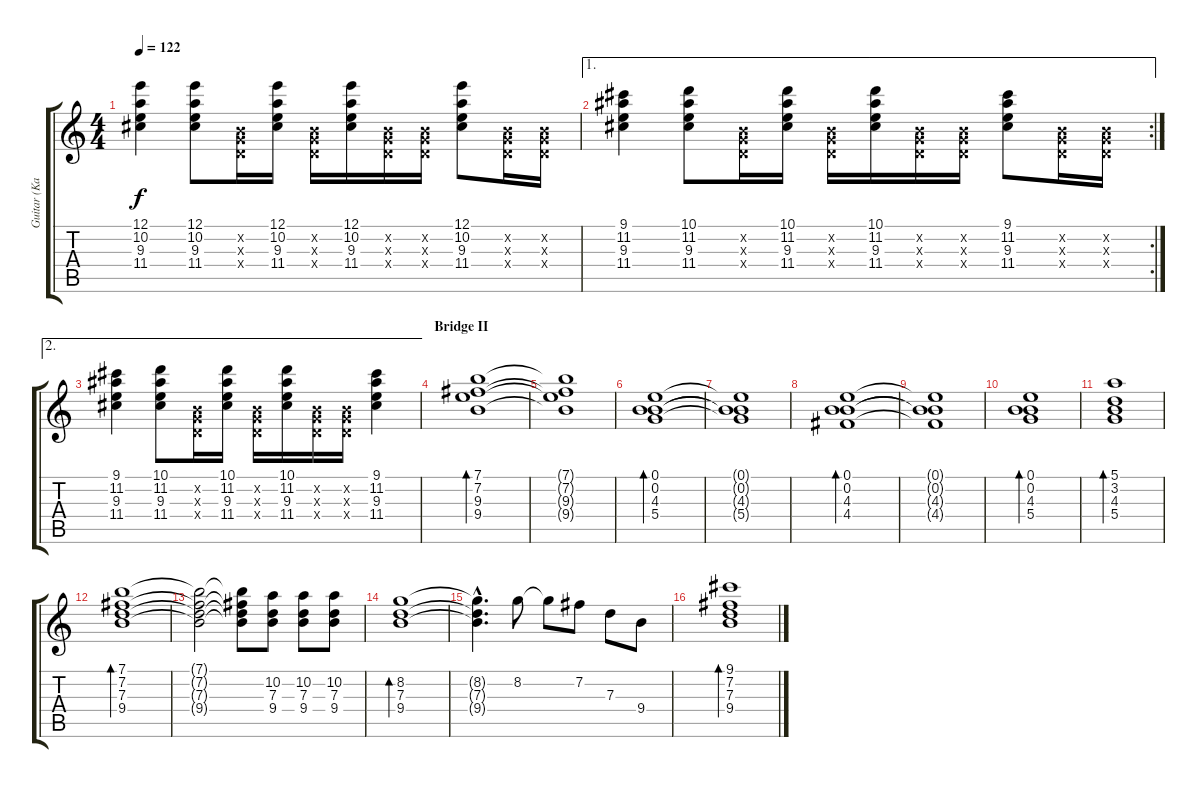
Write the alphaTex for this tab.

\track ("Guitar (Kaoru)" "Guitar (Ka") {instrument electricguitarclean}
\staff {score tabs}
\tuning (E4 B3 G3 D3 A2 E2) {hide}
\ts (4 4)
\tempo 122
\clef g2
\ks c
(12.1 10.2 9.3 11.4).4{dy f} (12.1 10.2 9.3 11.4).8 (0.2{x} 0.3{x} 0.4{x}).16 (12.1 10.2 9.3 11.4).16 (0.2{x} 0.3{x} 0.4{x}).16 (12.1 10.2 9.3 11.4).16 (0.2{x} 0.3{x} 0.4{x}).16 (0.2{x} 0.3{x} 0.4{x}).16 (12.1 10.2 9.3 11.4).8 (0.2{x} 0.3{x} 0.4{x}).16 (0.2{x} 0.3{x} 0.4{x}).16 |
\ae 1
\rc 2
(9.1 11.2 9.3 11.4).4 (10.1 11.2 9.3 11.4).8 (0.2{x} 0.3{x} 0.4{x}).16 (10.1 11.2 9.3 11.4).16 (0.2{x} 0.3{x} 0.4{x}).16 (10.1 11.2 9.3 11.4).16 (0.2{x} 0.3{x} 0.4{x}).16 (0.2{x} 0.3{x} 0.4{x}).16 (9.1 11.2 9.3 11.4).8 (0.2{x} 0.3{x} 0.4{x}).16 (0.2{x} 0.3{x} 0.4{x}).16 |
\ae 2
(9.1 11.2 9.3 11.4).4 (10.1 11.2 9.3 11.4).8 (0.2{x} 0.3{x} 0.4{x}).16 (10.1 11.2 9.3 11.4).16 (0.2{x} 0.3{x} 0.4{x}).16 (10.1 11.2 9.3 11.4).16 (0.2{x} 0.3{x} 0.4{x}).16 (0.2{x} 0.3{x} 0.4{x}).16 (9.1 11.2 9.3 11.4).4 |
\section ("" "Bridge II")
(7.1 7.2 9.3 9.4).1{bd 240} |
(7.1{t} 7.2{t} 9.3{t} 9.4{t}).1 |
(0.1 0.2 4.3 5.4).1{bd 240} |
(0.1{t} 0.2{t} 4.3{t} 5.4{t}).1 |
(0.1 0.2 4.3 4.4).1{bd 240} |
(0.1{t} 0.2{t} 4.3{t} 4.4{t}).1 |
(0.1 0.2 4.3 5.4).1{bd 240} |
(5.1 3.2 4.3 5.4).1{bd 240} |
(7.1 7.2 7.3 9.4).1{bd 240} |
(7.1{t} 7.2{t} 7.3{t} 9.4{t}).2 (7.1{t} 7.2{t} 7.3{t} 9.4{t}).8 (10.2 7.3 9.4).8 (10.2 7.3 9.4).8 (10.2 7.3 9.4).8 |
(8.2 7.3 9.4).1{bd 240} |
(8.2{hac t} 7.3{hac t} 9.4{hac t}).4{d} 8.2.8 8.2{t}.8 7.2.8 7.3.8 9.4.8 |
(9.1 7.2 7.3 9.4).1{bd 240}
